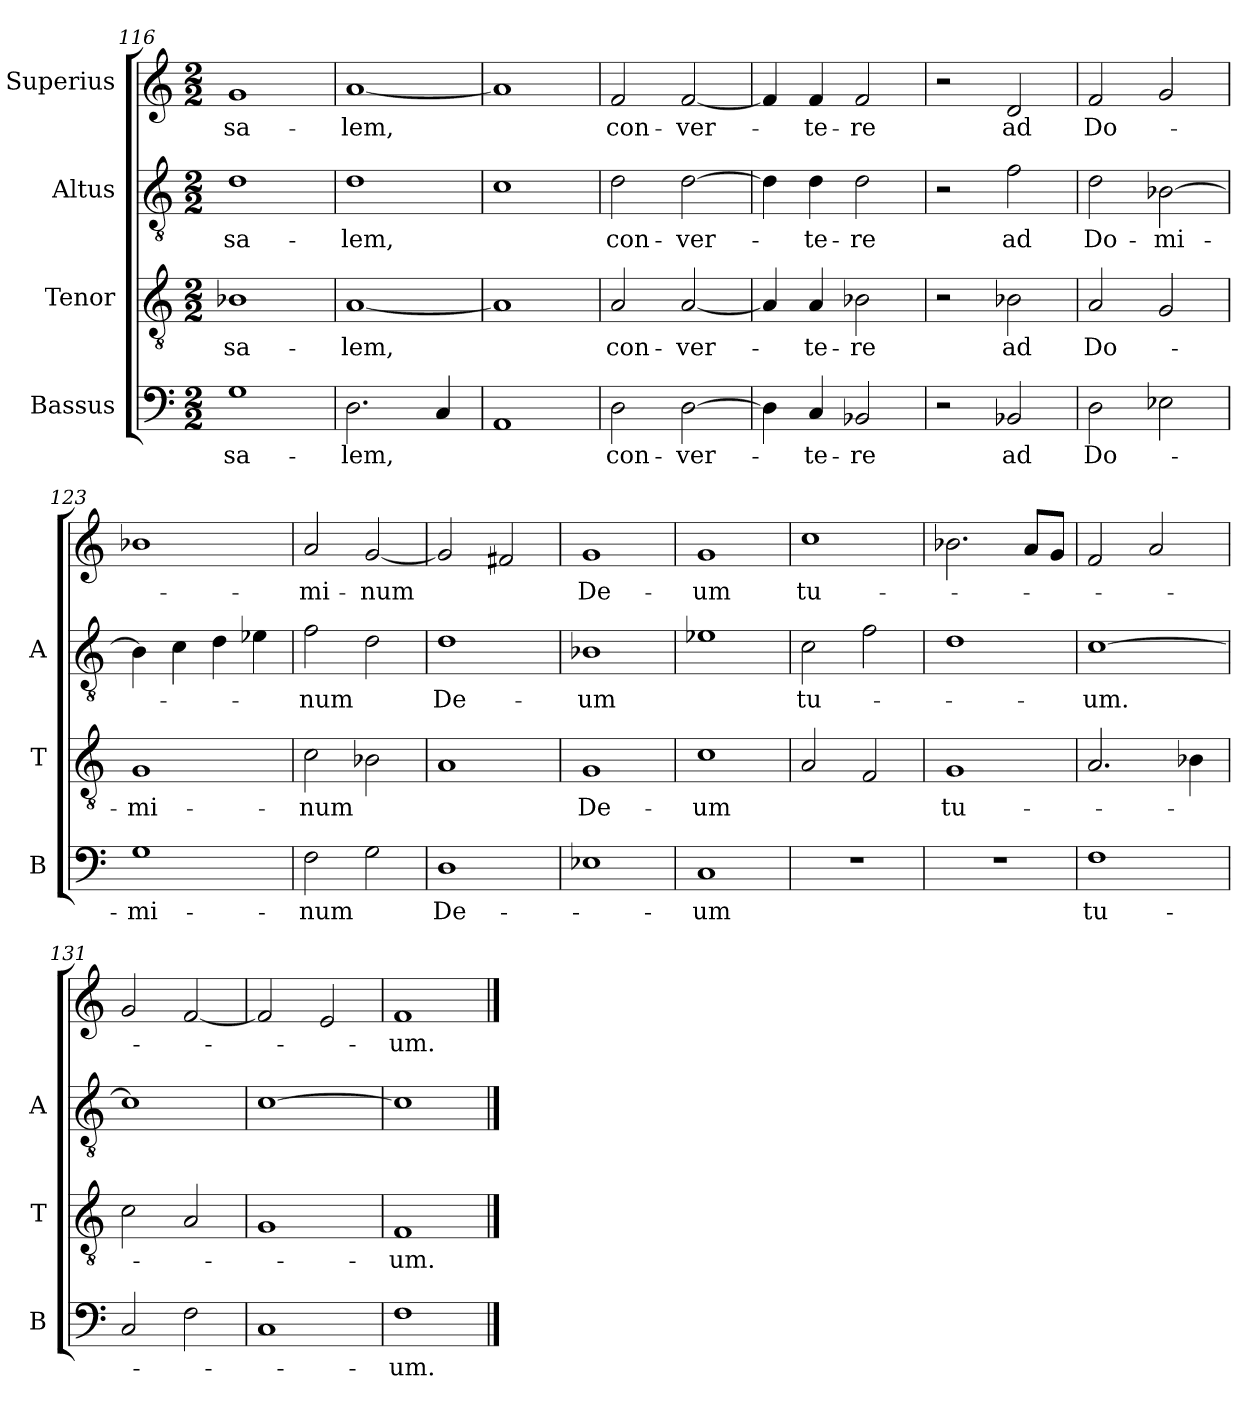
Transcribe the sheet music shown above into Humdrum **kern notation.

**kern	**text	**kern	**text	**kern	**text	**kern	**text
*part4	*part4	*part3	*part3	*part2	*part2	*part1	*part1
*staff4	*staff4	*staff3	*staff3	*staff2	*staff2	*staff1	*staff1
*I"Bassus	*	*I"Tenor	*	*I"Altus	*	*I"Superius	*
*I'B	*	*I'T	*	*I'A	*	*	*
*clefF4	*	*clefGv2	*	*clefGv2	*	*clefG2	*
*k[]	*	*k[]	*	*k[]	*	*k[]	*
*M2/2	*	*M2/2	*	*M2/2	*	*M2/2	*
=116	=116	=116	=116	=116	=116	=116	=116
1G	-sa-	1B-X	-sa-	1d	-sa-	1g	-sa-
=117	=117	=117	=117	=117	=117	=117	=117
2.D	-lem,	[1A	-lem,	1d	-lem,	[1a	-lem,
4C	.	.	.	.	.	.	.
=118	=118	=118	=118	=118	=118	=118	=118
1AA	.	1A]	.	1c	.	1a]	.
=119	=119	=119	=119	=119	=119	=119	=119
2D	con-	2A	con-	2d	con-	2f	con-
[2D	-ver-	[2A	-ver-	[2d	-ver-	[2f	-ver-
=120	=120	=120	=120	=120	=120	=120	=120
4D]	.	4A]	.	4d]	.	4f]	.
4C	-te-	4A	-te-	4d	-te-	4f	-te-
2BB-X	-re	2B-X	-re	2d	-re	2f	-re
=121	=121	=121	=121	=121	=121	=121	=121
2r	.	2r	.	2r	.	2r	.
2BB-X	ad	2B-X	ad	2f	ad	2d	ad
=122	=122	=122	=122	=122	=122	=122	=122
2D	Do-	2A	Do-	2d	Do-	2f	Do-
2E-X	.	2G	.	[2B-X	-mi-	2g	.
=123	=123	=123	=123	=123	=123	=123	=123
1G	-mi-	1G	-mi-	4B-]	.	1b-X	.
.	.	.	.	4c	.	.	.
.	.	.	.	4d	.	.	.
.	.	.	.	4e-X	.	.	.
=124	=124	=124	=124	=124	=124	=124	=124
2F	-num	2c	-num	2f	-num	2a	-mi-
2G	.	2B-X	.	2d	.	[2g	-num
=125	=125	=125	=125	=125	=125	=125	=125
1D	De-	1A	.	1d	De-	2g]	.
.	.	.	.	.	.	2f#X	.
=126	=126	=126	=126	=126	=126	=126	=126
1E-X	.	1G	De-	1B-X	-um	1g	De-
=127	=127	=127	=127	=127	=127	=127	=127
1C	-um	1c	-um	1e-X	.	1g	-um
=128	=128	=128	=128	=128	=128	=128	=128
1r	.	2A	.	2c	tu-	1cc	tu-
.	.	2F	.	2f	.	.	.
=129	=129	=129	=129	=129	=129	=129	=129
1r	.	1G	tu-	1d	.	2.b-X	.
.	.	.	.	.	.	8aL	.
.	.	.	.	.	.	8gJ	.
=130	=130	=130	=130	=130	=130	=130	=130
1F	tu-	2.A	.	[1c	-um.	2f	.
.	.	.	.	.	.	2a	.
.	.	4B-X	.	.	.	.	.
=131	=131	=131	=131	=131	=131	=131	=131
2C	.	2c	.	1c]	.	2g	.
2F	.	2A	.	.	.	[2f	.
=132	=132	=132	=132	=132	=132	=132	=132
1C	.	1G	.	[1c	.	2f]	.
.	.	.	.	.	.	2e	.
=133	=133	=133	=133	=133	=133	=133	=133
1F	-um.	1F	-um.	1c]	.	1f	-um.
==	==	==	==	==	==	==	==
*-	*-	*-	*-	*-	*-	*-	*-
